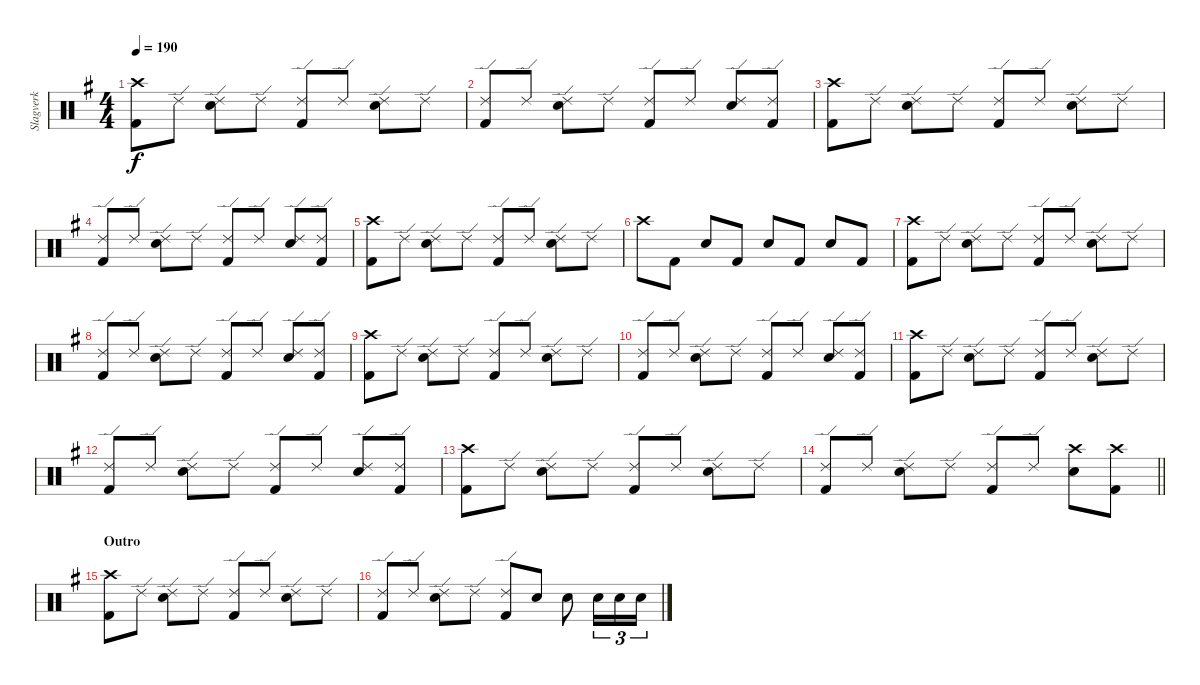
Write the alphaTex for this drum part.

\track ("Slagverk" "Slagverk") {instrument percussion}
\staff {score}
\articulation defaults
\ts (4 4)
\tempo 190
\clef neutral
\ks g
("Crash high (hit)" "Kick (hit) 2").8{dy f} "Ride (edge) 2".8 ("Ride (edge) 2" "Electric Snare (hit)").8 "Ride (edge) 2".8 ("Ride (edge) 2" "Kick (hit) 2").8 "Ride (edge) 2".8 ("Ride (edge) 2" "Electric Snare (hit)").8 "Ride (edge) 2".8 |
("Ride (edge) 2" "Kick (hit) 2").8 "Ride (edge) 2".8 ("Ride (edge) 2" "Electric Snare (hit)").8 "Ride (edge) 2".8 ("Ride (edge) 2" "Kick (hit) 2").8 "Ride (edge) 2".8 ("Ride (edge) 2" "Electric Snare (hit)").8 ("Ride (edge) 2" "Kick (hit) 2").8 |
("Crash high (hit)" "Kick (hit) 2").8 "Ride (edge) 2".8 ("Ride (edge) 2" "Electric Snare (hit)").8 "Ride (edge) 2".8 ("Ride (edge) 2" "Kick (hit) 2").8 "Ride (edge) 2".8 ("Ride (edge) 2" "Electric Snare (hit)").8 "Ride (edge) 2".8 |
("Ride (edge) 2" "Kick (hit) 2").8 "Ride (edge) 2".8 ("Ride (edge) 2" "Electric Snare (hit)").8 "Ride (edge) 2".8 ("Ride (edge) 2" "Kick (hit) 2").8 "Ride (edge) 2".8 ("Ride (edge) 2" "Electric Snare (hit)").8 ("Ride (edge) 2" "Kick (hit) 2").8 |
("Crash high (hit)" "Kick (hit) 2").8 "Ride (edge) 2".8 ("Ride (edge) 2" "Electric Snare (hit)").8 "Ride (edge) 2".8 ("Ride (edge) 2" "Kick (hit) 2").8 "Ride (edge) 2".8 ("Ride (edge) 2" "Electric Snare (hit)").8 "Ride (edge) 2".8 |
"Crash high (hit)".8 "Kick (hit) 2".8 "Electric Snare (hit)".8 "Kick (hit) 2".8 "Electric Snare (hit)".8 "Kick (hit) 2".8 "Electric Snare (hit)".8 "Kick (hit) 2".8 |
("Crash high (hit)" "Kick (hit) 2").8 "Ride (edge) 2".8 ("Ride (edge) 2" "Electric Snare (hit)").8 "Ride (edge) 2".8 ("Ride (edge) 2" "Kick (hit) 2").8 "Ride (edge) 2".8 ("Ride (edge) 2" "Electric Snare (hit)").8 "Ride (edge) 2".8 |
("Ride (edge) 2" "Kick (hit) 2").8 "Ride (edge) 2".8 ("Ride (edge) 2" "Electric Snare (hit)").8 "Ride (edge) 2".8 ("Ride (edge) 2" "Kick (hit) 2").8 "Ride (edge) 2".8 ("Ride (edge) 2" "Electric Snare (hit)").8 ("Ride (edge) 2" "Kick (hit) 2").8 |
("Crash high (hit)" "Kick (hit) 2").8 "Ride (edge) 2".8 ("Ride (edge) 2" "Electric Snare (hit)").8 "Ride (edge) 2".8 ("Ride (edge) 2" "Kick (hit) 2").8 "Ride (edge) 2".8 ("Ride (edge) 2" "Electric Snare (hit)").8 "Ride (edge) 2".8 |
("Ride (edge) 2" "Kick (hit) 2").8 "Ride (edge) 2".8 ("Ride (edge) 2" "Electric Snare (hit)").8 "Ride (edge) 2".8 ("Ride (edge) 2" "Kick (hit) 2").8 "Ride (edge) 2".8 ("Ride (edge) 2" "Electric Snare (hit)").8 ("Ride (edge) 2" "Kick (hit) 2").8 |
("Crash high (hit)" "Kick (hit) 2").8 "Ride (edge) 2".8 ("Ride (edge) 2" "Electric Snare (hit)").8 "Ride (edge) 2".8 ("Ride (edge) 2" "Kick (hit) 2").8 "Ride (edge) 2".8 ("Ride (edge) 2" "Electric Snare (hit)").8 "Ride (edge) 2".8 |
("Ride (edge) 2" "Kick (hit) 2").8 "Ride (edge) 2".8 ("Ride (edge) 2" "Electric Snare (hit)").8 "Ride (edge) 2".8 ("Ride (edge) 2" "Kick (hit) 2").8 "Ride (edge) 2".8 ("Ride (edge) 2" "Electric Snare (hit)").8 ("Ride (edge) 2" "Kick (hit) 2").8 |
("Crash high (hit)" "Kick (hit) 2").8 "Ride (edge) 2".8 ("Ride (edge) 2" "Electric Snare (hit)").8 "Ride (edge) 2".8 ("Ride (edge) 2" "Kick (hit) 2").8 "Ride (edge) 2".8 ("Ride (edge) 2" "Electric Snare (hit)").8 "Ride (edge) 2".8 |
\barLineRight lightlight
("Ride (edge) 2" "Kick (hit) 2").8 "Ride (edge) 2".8 ("Ride (edge) 2" "Electric Snare (hit)").8 "Ride (edge) 2".8 ("Ride (edge) 2" "Kick (hit) 2").8 "Ride (edge) 2".8 ("Crash high (hit)" "Electric Snare (hit)").8 ("Crash high (hit)" "Kick (hit) 2").8 |
\section ("" "Outro")
("Crash high (hit)" "Kick (hit) 2").8 "Ride (edge) 2".8 ("Ride (edge) 2" "Electric Snare (hit)").8 "Ride (edge) 2".8 ("Ride (edge) 2" "Kick (hit) 2").8 "Ride (edge) 2".8 ("Ride (edge) 2" "Electric Snare (hit)").8 "Ride (edge) 2".8 |
("Ride (edge) 2" "Kick (hit) 2").8 "Ride (edge) 2".8 ("Ride (edge) 2" "Electric Snare (hit)").8 "Ride (edge) 2".8 ("Ride (edge) 2" "Kick (hit) 2").8 "Electric Snare (hit)".8 "Electric Snare (hit)".8 "Electric Snare (hit)".16{tu (3 2)} "Electric Snare (hit)".16{tu (3 2)} "Electric Snare (hit)".16{tu (3 2)}
